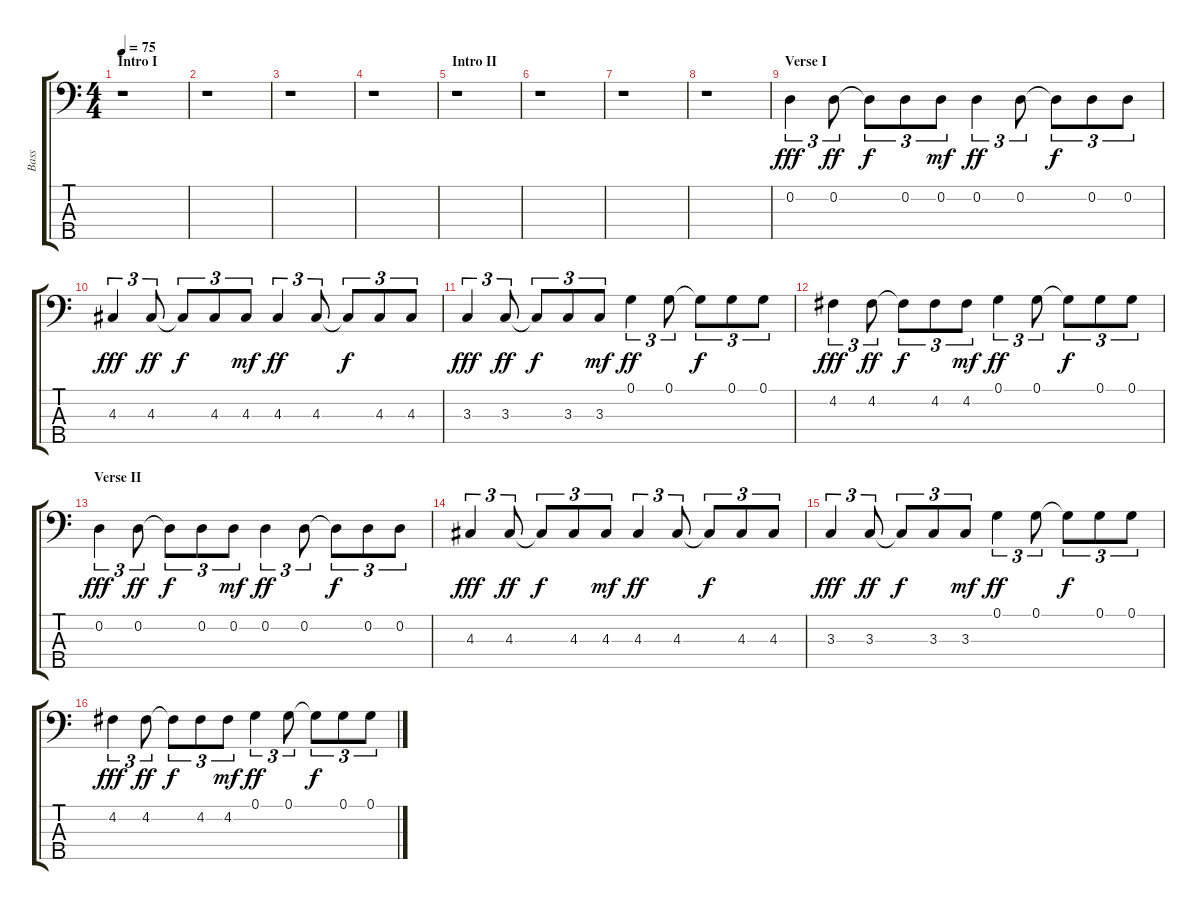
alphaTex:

\track ("Bass" "Bass") {instrument electricbassfinger}
\staff {score tabs}
\tuning (G2 D2 A1 E1 B0) {hide}
\ts (4 4)
\section ("" "Intro I")
\tempo 75
\clef f4
\ks c
r.1{dy fff instrument electricbassfinger} |
r.1 |
r.1 |
r.1 |
\section ("" "Intro II")
r.1 |
r.1 |
r.1 |
r.1 |
\section ("" "Verse I")
0.2.4{tu (3 2)} 0.2.8{tu (3 2) dy ff} 0.2{t}.8{tu (3 2) dy f} 0.2.8{tu (3 2)} 0.2.8{tu (3 2) dy mf} 0.2.4{tu (3 2) dy ff} 0.2.8{tu (3 2)} 0.2{t}.8{tu (3 2) dy f} 0.2.8{tu (3 2)} 0.2.8{tu (3 2)} |
4.3.4{tu (3 2) dy fff} 4.3.8{tu (3 2) dy ff} 4.3{t}.8{tu (3 2) dy f} 4.3.8{tu (3 2)} 4.3.8{tu (3 2) dy mf} 4.3.4{tu (3 2) dy ff} 4.3.8{tu (3 2)} 4.3{t}.8{tu (3 2) dy f} 4.3.8{tu (3 2)} 4.3.8{tu (3 2)} |
3.3.4{tu (3 2) dy fff} 3.3.8{tu (3 2) dy ff} 3.3{t}.8{tu (3 2) dy f} 3.3.8{tu (3 2)} 3.3.8{tu (3 2) dy mf} 0.1.4{tu (3 2) dy ff} 0.1.8{tu (3 2)} 0.1{t}.8{tu (3 2) dy f} 0.1.8{tu (3 2)} 0.1.8{tu (3 2)} |
4.2.4{tu (3 2) dy fff} 4.2.8{tu (3 2) dy ff} 4.2{t}.8{tu (3 2) dy f} 4.2.8{tu (3 2)} 4.2.8{tu (3 2) dy mf} 0.1.4{tu (3 2) dy ff} 0.1.8{tu (3 2)} 0.1{t}.8{tu (3 2) dy f} 0.1.8{tu (3 2)} 0.1.8{tu (3 2)} |
\section ("" "Verse II")
0.2.4{tu (3 2) dy fff} 0.2.8{tu (3 2) dy ff} 0.2{t}.8{tu (3 2) dy f} 0.2.8{tu (3 2)} 0.2.8{tu (3 2) dy mf} 0.2.4{tu (3 2) dy ff} 0.2.8{tu (3 2)} 0.2{t}.8{tu (3 2) dy f} 0.2.8{tu (3 2)} 0.2.8{tu (3 2)} |
4.3.4{tu (3 2) dy fff} 4.3.8{tu (3 2) dy ff} 4.3{t}.8{tu (3 2) dy f} 4.3.8{tu (3 2)} 4.3.8{tu (3 2) dy mf} 4.3.4{tu (3 2) dy ff} 4.3.8{tu (3 2)} 4.3{t}.8{tu (3 2) dy f} 4.3.8{tu (3 2)} 4.3.8{tu (3 2)} |
3.3.4{tu (3 2) dy fff} 3.3.8{tu (3 2) dy ff} 3.3{t}.8{tu (3 2) dy f} 3.3.8{tu (3 2)} 3.3.8{tu (3 2) dy mf} 0.1.4{tu (3 2) dy ff} 0.1.8{tu (3 2)} 0.1{t}.8{tu (3 2) dy f} 0.1.8{tu (3 2)} 0.1.8{tu (3 2)} |
4.2.4{tu (3 2) dy fff} 4.2.8{tu (3 2) dy ff} 4.2{t}.8{tu (3 2) dy f} 4.2.8{tu (3 2)} 4.2.8{tu (3 2) dy mf} 0.1.4{tu (3 2) dy ff} 0.1.8{tu (3 2)} 0.1{t}.8{tu (3 2) dy f} 0.1.8{tu (3 2)} 0.1.8{tu (3 2)}
